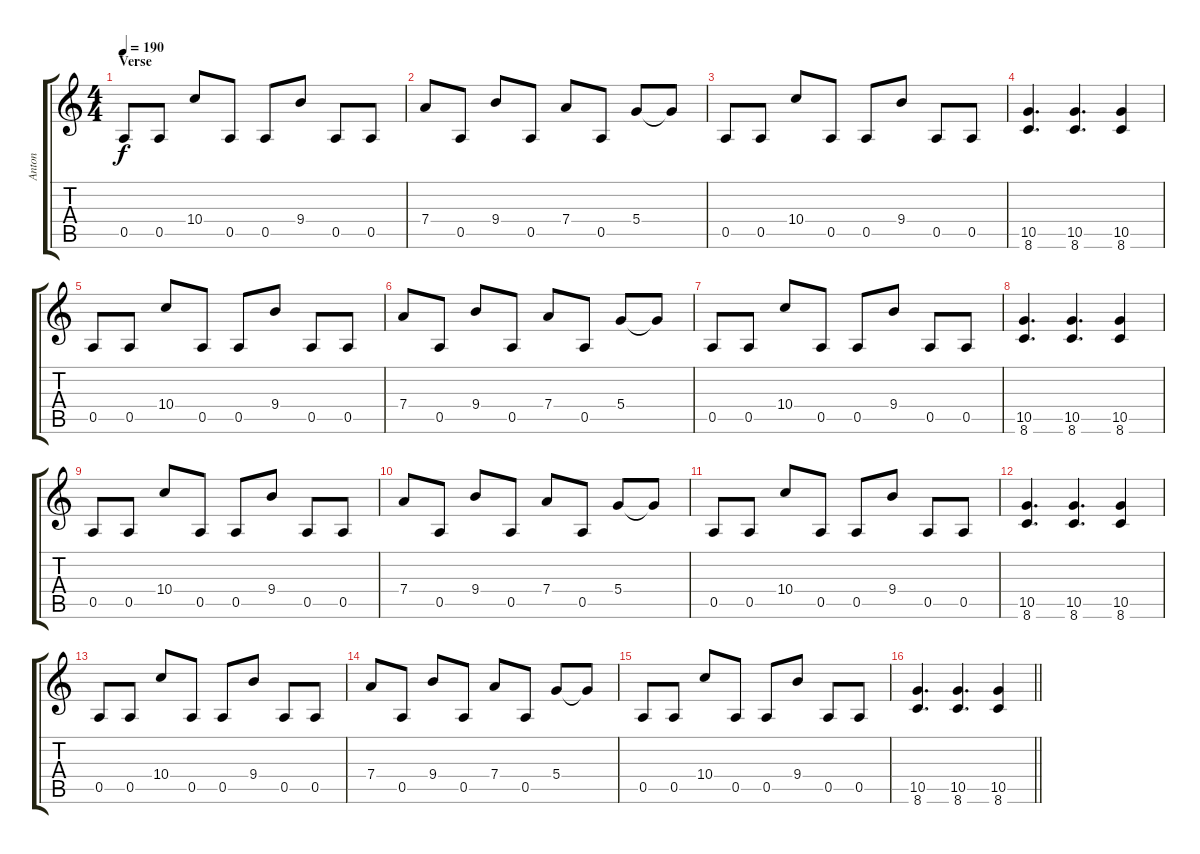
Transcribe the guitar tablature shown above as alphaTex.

\track ("Anton" "Anton") {instrument overdrivenguitar}
\staff {score tabs}
\tuning (E4 B3 G3 D3 A2 E2) {hide}
\ts (4 4)
\section ("" "Verse")
\tempo 190
\clef g2
\ks c
0.5.8{dy f} 0.5.8 10.4.8 0.5.8 0.5.8 9.4.8 0.5.8 0.5.8 |
7.4.8 0.5.8 9.4.8 0.5.8 7.4.8 0.5.8 5.4.8 5.4{t}.8 |
0.5.8 0.5.8 10.4.8 0.5.8 0.5.8 9.4.8 0.5.8 0.5.8 |
(10.5 8.6).4{d} (10.5 8.6).4{d} (10.5 8.6).4 |
0.5.8 0.5.8 10.4.8 0.5.8 0.5.8 9.4.8 0.5.8 0.5.8 |
7.4.8 0.5.8 9.4.8 0.5.8 7.4.8 0.5.8 5.4.8 5.4{t}.8 |
0.5.8 0.5.8 10.4.8 0.5.8 0.5.8 9.4.8 0.5.8 0.5.8 |
(10.5 8.6).4{d} (10.5 8.6).4{d} (10.5 8.6).4 |
0.5.8 0.5.8 10.4.8 0.5.8 0.5.8 9.4.8 0.5.8 0.5.8 |
7.4.8 0.5.8 9.4.8 0.5.8 7.4.8 0.5.8 5.4.8 5.4{t}.8 |
0.5.8 0.5.8 10.4.8 0.5.8 0.5.8 9.4.8 0.5.8 0.5.8 |
(10.5 8.6).4{d} (10.5 8.6).4{d} (10.5 8.6).4 |
0.5.8 0.5.8 10.4.8 0.5.8 0.5.8 9.4.8 0.5.8 0.5.8 |
7.4.8 0.5.8 9.4.8 0.5.8 7.4.8 0.5.8 5.4.8 5.4{t}.8 |
0.5.8 0.5.8 10.4.8 0.5.8 0.5.8 9.4.8 0.5.8 0.5.8 |
\barLineRight lightlight
(10.5 8.6).4{d} (10.5 8.6).4{d} (10.5 8.6).4
